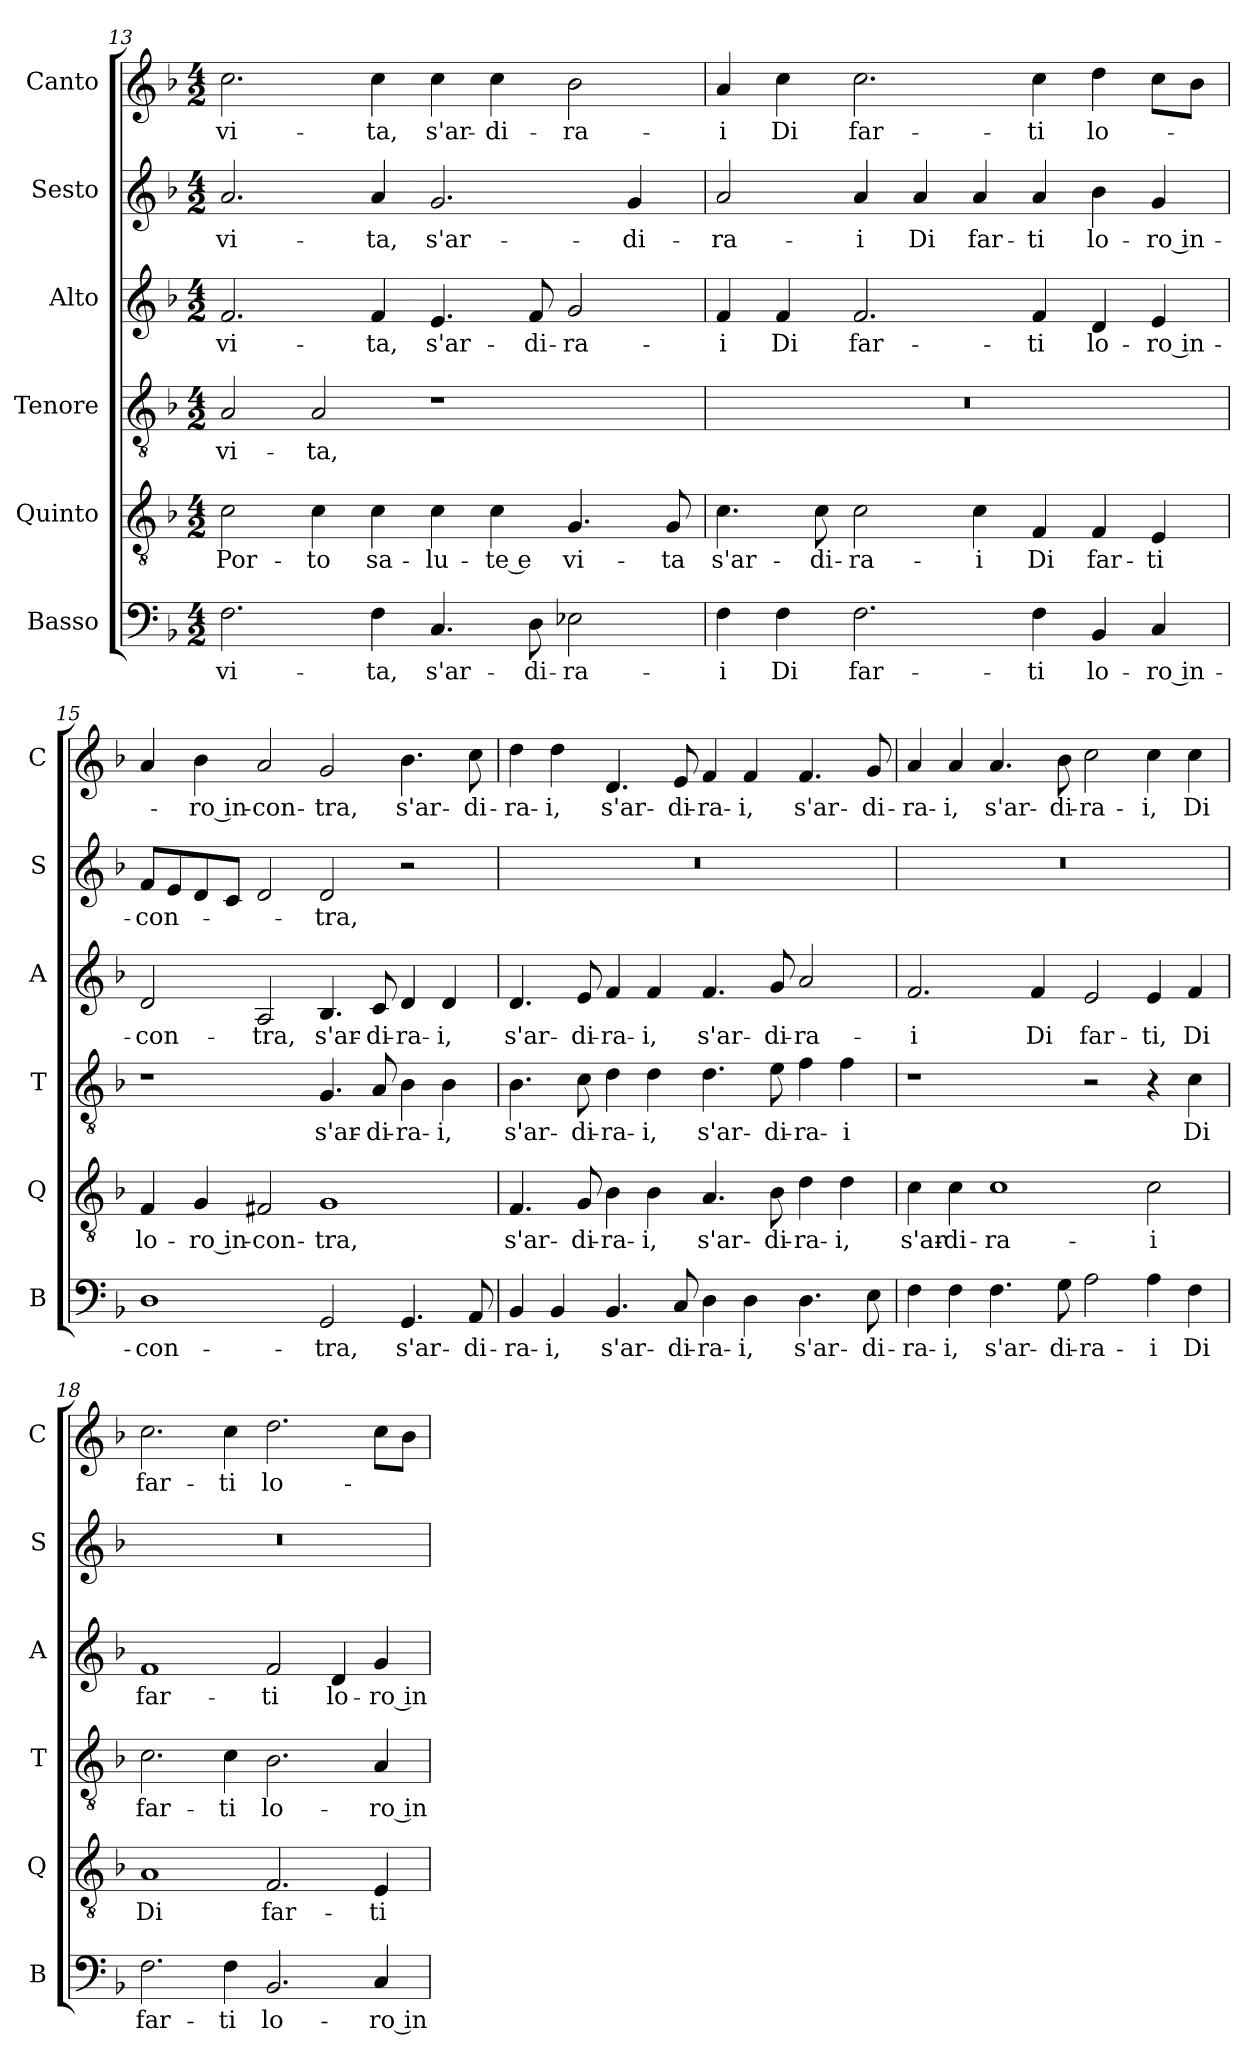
**kern	**text	**kern	**text	**kern	**text	**kern	**text	**kern	**text	**kern	**text
*part6	*part6	*part5	*part5	*part4	*part4	*part3	*part3	*part2	*part2	*part1	*part1
*staff6	*staff6	*staff5	*staff5	*staff4	*staff4	*staff3	*staff3	*staff2	*staff2	*staff1	*staff1
*I"Basso	*	*I"Quinto	*	*I"Tenore	*	*I"Alto	*	*I"Sesto	*	*I"Canto	*
*I'B	*	*I'Q	*	*I'T	*	*I'A	*	*I'S	*	*I'C	*
*clefF4	*	*clefGv2	*	*clefGv2	*	*clefG2	*	*clefG2	*	*clefG2	*
*k[b-]	*	*k[b-]	*	*k[b-]	*	*k[b-]	*	*k[b-]	*	*k[b-]	*
*M4/2	*	*M4/2	*	*M4/2	*	*M4/2	*	*M4/2	*	*M4/2	*
=13	=13	=13	=13	=13	=13	=13	=13	=13	=13	=13	=13
2.F	vi-	2c	Por-	2A	vi-	2.f	vi-	2.a	vi-	2.cc	vi-
.	.	4c	-to	2A	-ta,	.	.	.	.	.	.
4F	-ta,	4c	sa-	.	.	4f	-ta,	4a	-ta,	4cc	-ta,
4.C	s'ar-	4c	-lu-	1r	.	4.e	s'ar-	2.g	s'ar-	4cc	s'ar-
.	.	4c	-te e	.	.	.	.	.	.	4cc	-di-
8D	-di-	.	.	.	.	8f	-di-	.	.	.	.
2E-X	-ra-	4.G	vi-	.	.	2g	-ra-	.	.	2b-	-ra-
.	.	.	.	.	.	.	.	4g	-di-	.	.
.	.	8G	-ta	.	.	.	.	.	.	.	.
=14	=14	=14	=14	=14	=14	=14	=14	=14	=14	=14	=14
4F	-i	4.c	s'ar-	0r	.	4f	-i	2a	-ra-	4a	-i
4F	Di	.	.	.	.	4f	Di	.	.	4cc	Di
.	.	8c	-di-	.	.	.	.	.	.	.	.
2.F	far-	2c	-ra-	.	.	2.f	far-	4a	-i	2.cc	far-
.	.	.	.	.	.	.	.	4a	Di	.	.
.	.	4c	-i	.	.	.	.	4a	far-	.	.
4F	-ti	4F	Di	.	.	4f	-ti	4a	-ti	4cc	-ti
4BB-	lo-	4F	far-	.	.	4d	lo-	4b-	lo-	4dd	lo-
4C	-ro in-	4E	-ti	.	.	4e	-ro in-	4g	-ro in-	8ccL	.
.	.	.	.	.	.	.	.	.	.	8b-J	.
=15	=15	=15	=15	=15	=15	=15	=15	=15	=15	=15	=15
1D	-con-	4F	lo-	1r	.	2d	-con-	8fL	-con-	4a	.
.	.	.	.	.	.	.	.	8e	.	.	.
.	.	4G	-ro in-	.	.	.	.	8d	.	4b-	-ro in-
.	.	.	.	.	.	.	.	8cJ	.	.	.
.	.	2F#X	-con-	.	.	2A	-tra,	2d	.	2a	-con-
2GG	-tra,	1G	-tra,	4.G	s'ar-	4.B-	s'ar-	2d	-tra,	2g	-tra,
.	.	.	.	8A	-di-	8c	-di-	.	.	.	.
4.GG	s'ar-	.	.	4B-	-ra-	4d	-ra-	2r	.	4.b-	s'ar-
.	.	.	.	4B-	-i,	4d	-i,	.	.	.	.
8AA	-di-	.	.	.	.	.	.	.	.	8cc	-di-
=16	=16	=16	=16	=16	=16	=16	=16	=16	=16	=16	=16
4BB-	-ra-	4.F	s'ar-	4.B-	s'ar-	4.d	s'ar-	0r	.	4dd	-ra-
4BB-	-i,	.	.	.	.	.	.	.	.	4dd	-i,
.	.	8G	-di-	8c	-di-	8e	-di-	.	.	.	.
4.BB-	s'ar-	4B-	-ra-	4d	-ra-	4f	-ra-	.	.	4.d	s'ar-
.	.	4B-	-i,	4d	-i,	4f	-i,	.	.	.	.
8C	-di-	.	.	.	.	.	.	.	.	8e	-di-
4D	-ra-	4.A	s'ar-	4.d	s'ar-	4.f	s'ar-	.	.	4f	-ra-
4D	-i,	.	.	.	.	.	.	.	.	4f	-i,
.	.	8B-	-di-	8e	-di-	8g	-di-	.	.	.	.
4.D	s'ar-	4d	-ra-	4f	-ra-	2a	-ra-	.	.	4.f	s'ar-
.	.	4d	-i,	4f	-i	.	.	.	.	.	.
8E	-di-	.	.	.	.	.	.	.	.	8g	-di-
=17	=17	=17	=17	=17	=17	=17	=17	=17	=17	=17	=17
4F	-ra-	4c	s'ar-	1r	.	2.f	-i	0r	.	4a	-ra-
4F	-i,	4c	-di-	.	.	.	.	.	.	4a	-i,
4.F	s'ar-	1c	-ra-	.	.	.	.	.	.	4.a	s'ar-
.	.	.	.	.	.	4f	Di	.	.	.	.
8G	-di-	.	.	.	.	.	.	.	.	8b-	-di-
2A	-ra-	.	.	2r	.	2e	far-	.	.	2cc	-ra-
4A	-i	2c	-i	4r	.	4e	-ti,	.	.	4cc	-i,
4F	Di	.	.	4c	Di	4f	Di	.	.	4cc	Di
=18	=18	=18	=18	=18	=18	=18	=18	=18	=18	=18	=18
2.F	far-	1A	Di	2.c	far-	1f	far-	0r	.	2.cc	far-
4F	-ti	.	.	4c	-ti	.	.	.	.	4cc	-ti
2.BB-	lo-	2.F	far-	2.B-	lo-	2f	-ti	.	.	2.dd	lo-
.	.	.	.	.	.	4d	lo-	.	.	.	.
4C	-ro in-	4E	-ti	4A	-ro in-	4g	-ro in-	.	.	8ccL	.
.	.	.	.	.	.	.	.	.	.	8b-J	.
=	=	=	=	=	=	=	=	=	=	=	=
*-	*-	*-	*-	*-	*-	*-	*-	*-	*-	*-	*-
